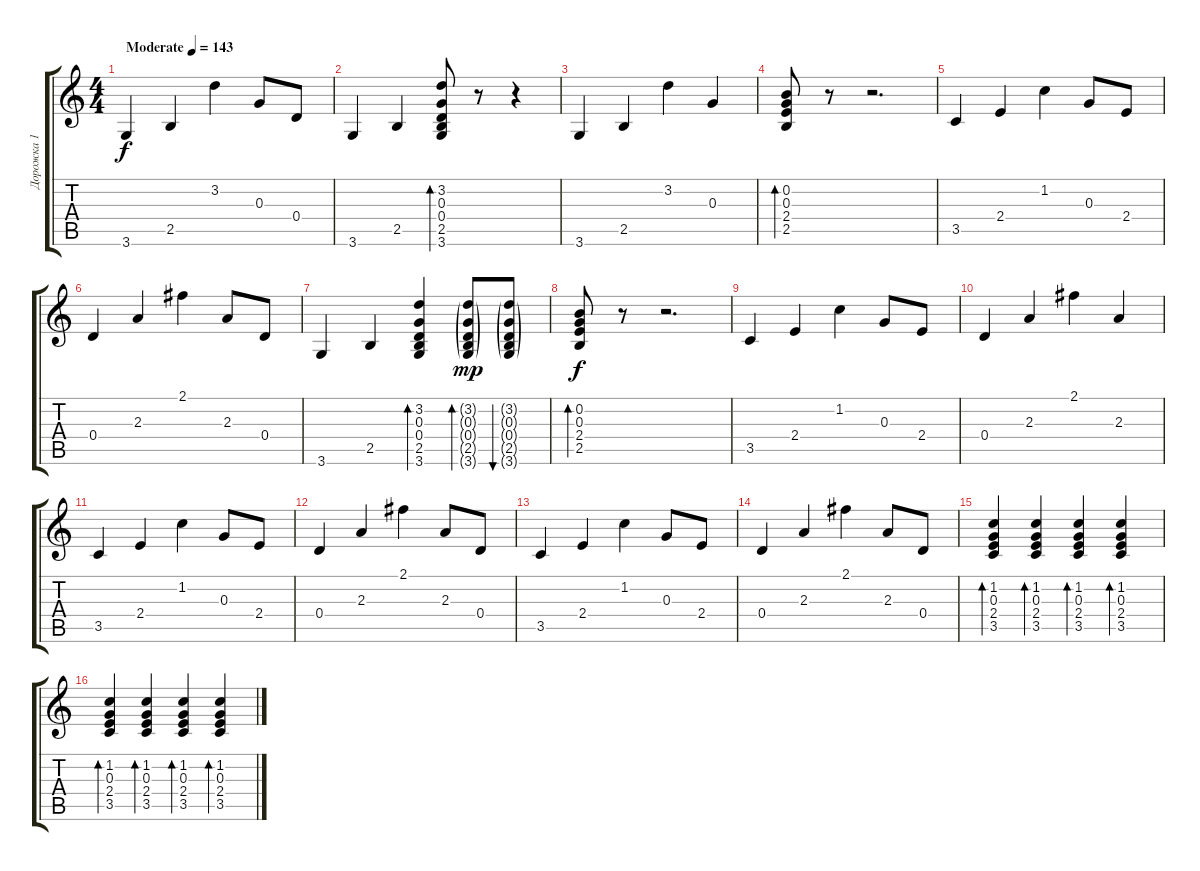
\track ("Дорожка 1" "Дорожка 1") {instrument acousticguitarsteel}
\staff {score tabs}
\tuning (E4 B3 G3 D3 A2 E2) {hide}
\ts (4 4)
\tempo (143 "Moderate")
\clef g2
\ks c
3.6.4{dy f instrument acousticguitarsteel} 2.5.4 3.2.4 0.3.8 0.4.8 |
3.6.4 2.5.4 (3.2 0.3 0.4 2.5 3.6).8{bd 60} r.8 r.4 |
3.6.4 2.5.4 3.2.4 0.3.4 |
(0.2 0.3 2.4 2.5).8{bd 60} r.8 r.2{d} |
3.5.4 2.4.4 1.2.4 0.3.8 2.4.8 |
0.4.4 2.3.4 2.1.4 2.3.8 0.4.8 |
3.6.4 2.5.4 (3.2 0.3 0.4 2.5 3.6).4{bd 60} (3.2{g} 0.3{g} 0.4{g} 2.5{g} 3.6{g}).8{bd 60 dy mp} (3.2{g} 0.3{g} 0.4{g} 2.5{g} 3.6{g}).8{bu 60} |
(0.2 0.3 2.4 2.5).8{bd 60 dy f} r.8 r.2{d} |
3.5.4 2.4.4 1.2.4 0.3.8 2.4.8 |
0.4.4 2.3.4 2.1.4 2.3.4 |
3.5.4 2.4.4 1.2.4 0.3.8 2.4.8 |
0.4.4 2.3.4 2.1.4 2.3.8 0.4.8 |
3.5.4 2.4.4 1.2.4 0.3.8 2.4.8 |
0.4.4 2.3.4 2.1.4 2.3.8 0.4.8 |
(1.2 0.3 2.4 3.5).4{bd 60} (1.2 0.3 2.4 3.5).4{bd 60} (1.2 0.3 2.4 3.5).4{bd 60} (1.2 0.3 2.4 3.5).4{bd 60} |
(1.2 0.3 2.4 3.5).4{bd 60} (1.2 0.3 2.4 3.5).4{bd 60} (1.2 0.3 2.4 3.5).4{bd 60} (1.2 0.3 2.4 3.5).4{bd 60}
